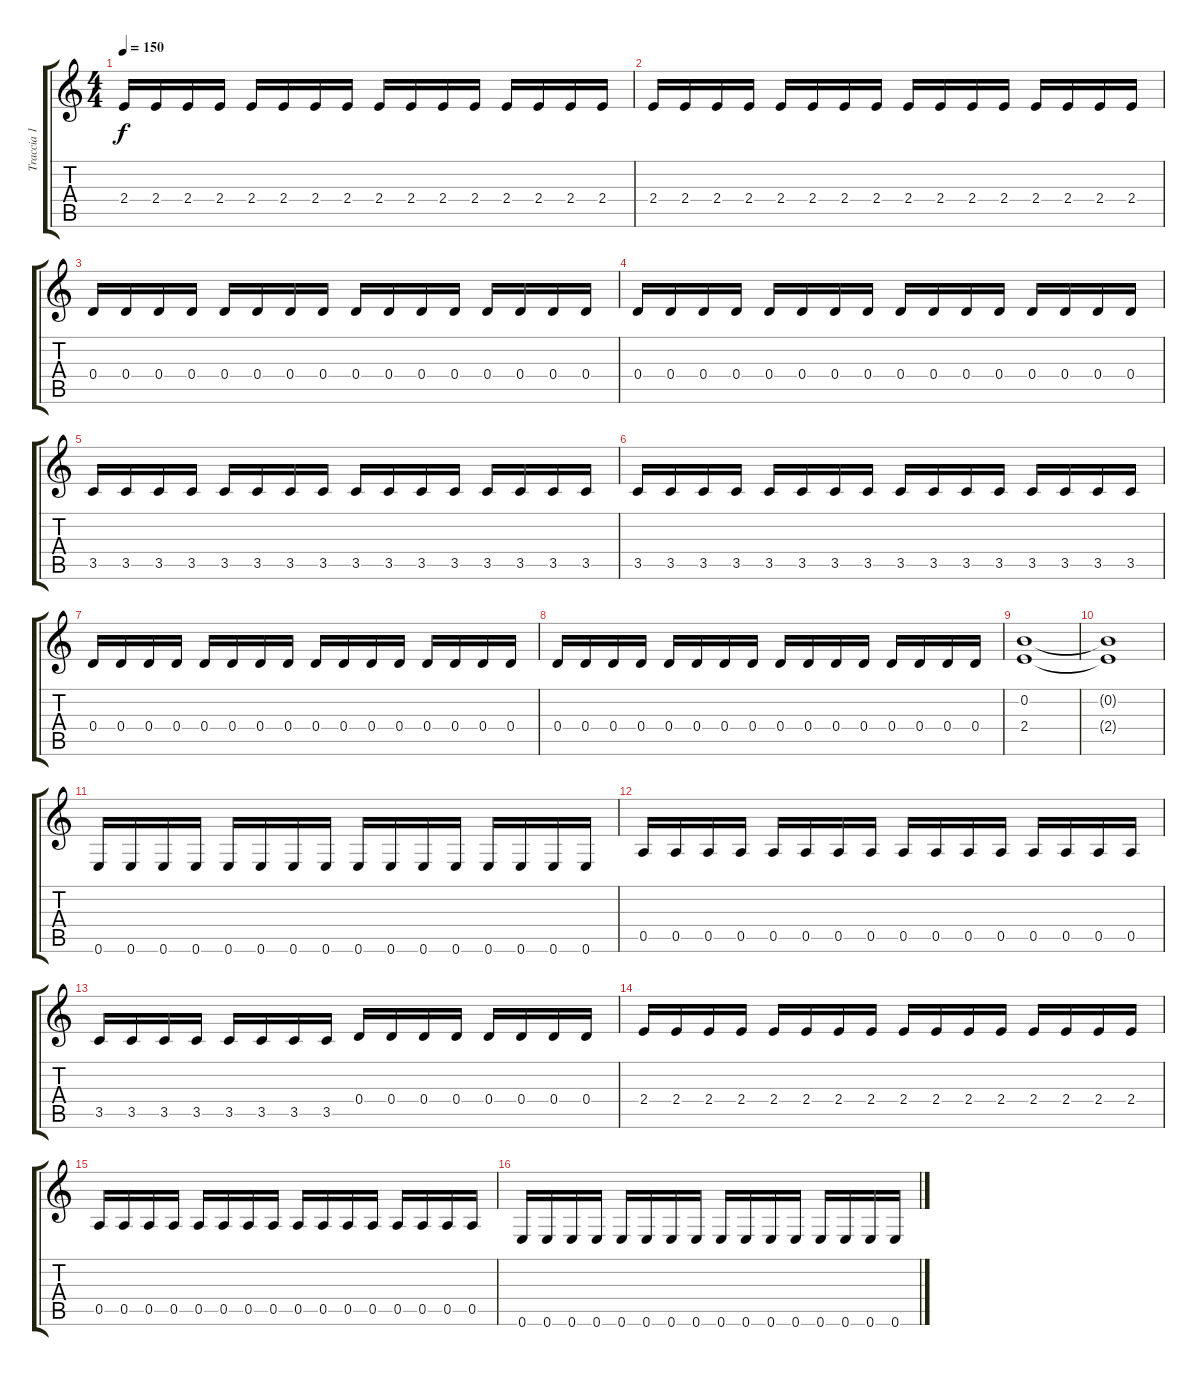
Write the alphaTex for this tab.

\track ("Traccia 1" "Traccia 1") {instrument distortionguitar}
\staff {score tabs}
\tuning (E4 B3 G3 D3 A2 E2) {hide}
\ts (4 4)
\tempo 150
\clef g2
\ks c
2.4.16{dy f} 2.4.16 2.4.16 2.4.16 2.4.16 2.4.16 2.4.16 2.4.16 2.4.16 2.4.16 2.4.16 2.4.16 2.4.16 2.4.16 2.4.16 2.4.16 |
2.4.16 2.4.16 2.4.16 2.4.16 2.4.16 2.4.16 2.4.16 2.4.16 2.4.16 2.4.16 2.4.16 2.4.16 2.4.16 2.4.16 2.4.16 2.4.16 |
0.4.16 0.4.16 0.4.16 0.4.16 0.4.16 0.4.16 0.4.16 0.4.16 0.4.16 0.4.16 0.4.16 0.4.16 0.4.16 0.4.16 0.4.16 0.4.16 |
0.4.16 0.4.16 0.4.16 0.4.16 0.4.16 0.4.16 0.4.16 0.4.16 0.4.16 0.4.16 0.4.16 0.4.16 0.4.16 0.4.16 0.4.16 0.4.16 |
3.5.16 3.5.16 3.5.16 3.5.16 3.5.16 3.5.16 3.5.16 3.5.16 3.5.16 3.5.16 3.5.16 3.5.16 3.5.16 3.5.16 3.5.16 3.5.16 |
3.5.16 3.5.16 3.5.16 3.5.16 3.5.16 3.5.16 3.5.16 3.5.16 3.5.16 3.5.16 3.5.16 3.5.16 3.5.16 3.5.16 3.5.16 3.5.16 |
0.4.16 0.4.16 0.4.16 0.4.16 0.4.16 0.4.16 0.4.16 0.4.16 0.4.16 0.4.16 0.4.16 0.4.16 0.4.16 0.4.16 0.4.16 0.4.16 |
0.4.16 0.4.16 0.4.16 0.4.16 0.4.16 0.4.16 0.4.16 0.4.16 0.4.16 0.4.16 0.4.16 0.4.16 0.4.16 0.4.16 0.4.16 0.4.16 |
(0.2 2.4).1 |
(0.2{t} 2.4{t}).1 |
0.6.16 0.6.16 0.6.16 0.6.16 0.6.16 0.6.16 0.6.16 0.6.16 0.6.16 0.6.16 0.6.16 0.6.16 0.6.16 0.6.16 0.6.16 0.6.16 |
0.5.16 0.5.16 0.5.16 0.5.16 0.5.16 0.5.16 0.5.16 0.5.16 0.5.16 0.5.16 0.5.16 0.5.16 0.5.16 0.5.16 0.5.16 0.5.16 |
3.5.16 3.5.16 3.5.16 3.5.16 3.5.16 3.5.16 3.5.16 3.5.16 0.4.16 0.4.16 0.4.16 0.4.16 0.4.16 0.4.16 0.4.16 0.4.16 |
2.4.16 2.4.16 2.4.16 2.4.16 2.4.16 2.4.16 2.4.16 2.4.16 2.4.16 2.4.16 2.4.16 2.4.16 2.4.16 2.4.16 2.4.16 2.4.16 |
0.5.16 0.5.16 0.5.16 0.5.16 0.5.16 0.5.16 0.5.16 0.5.16 0.5.16 0.5.16 0.5.16 0.5.16 0.5.16 0.5.16 0.5.16 0.5.16 |
0.6.16 0.6.16 0.6.16 0.6.16 0.6.16 0.6.16 0.6.16 0.6.16 0.6.16 0.6.16 0.6.16 0.6.16 0.6.16 0.6.16 0.6.16 0.6.16
